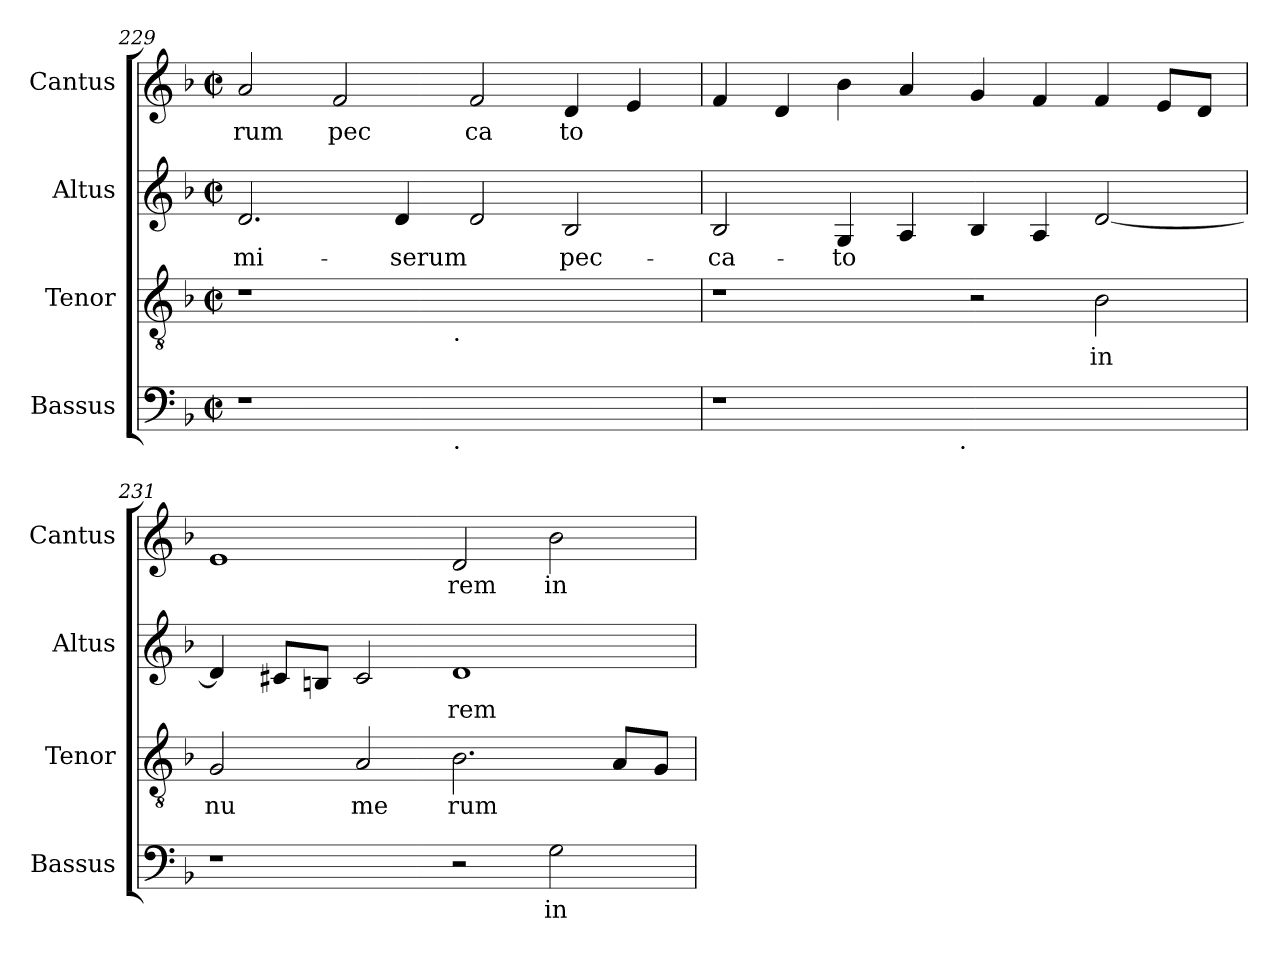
**kern	**text	**kern	**text	**kern	**text	**kern	**text
*part4	*part4	*part3	*part3	*part2	*part2	*part1	*part1
*staff4	*staff4	*staff3	*staff3	*staff2	*staff2	*staff1	*staff1
*I"Bassus	*	*I"Tenor	*	*I"Altus	*	*I"Cantus	*
*I'Bassus	*	*I'Tenor	*	*I'Altus	*	*I'Cantus	*
*clefF4	*	*clefGv2	*	*clefG2	*	*clefG2	*
*k[b-]	*	*k[b-]	*	*k[b-]	*	*k[b-]	*
*F:	*	*F:	*	*F:	*	*F:	*
*M2/2	*	*M2/2	*	*M2/2	*	*M2/2	*
*met(c|)	*	*met(c|)	*	*met(c|)	*	*met(c|)	*
=229	=229	=229	=229	=229	=229	=229	=229
!	!	!	!	!	!LO:LY:b:cj	!	!LO:LY:b:cj
*^	*	*^	*	*	*	*	*
1r	2ryy	.	1r	2ryy	.	2.d/	mi-	2a/	rum
!	!	!	!	!	!	!	!	!	!LO:LY:b:cj
.	4...ryy	.	.	4...ryy	.	.	.	2f/	pec
!	!	!	!	!	!	!	!LO:LY:b:cj	!	!
.	.	.	.	.	.	4d/	-serum	.	.
!	!	!	!	!LO:TX:b:t=.	!	!	!	!	!
!	!LO:TX:b:t=.	!	!	!	!	!	!	!	!
.	1ryy	.	.	1ryy	.	.	.	.	.
!	!	!	!	!	!	!	!LO:LY:b:cj	!	!LO:LY:b:cj
1ryy	.	.	1ryy	.	.	2d/	.	2f/	ca
!	!	!	!	!	!	!	!LO:LY:b:cj	!	!LO:LY:b:cj
.	.	.	.	.	.	2B-/	pec-	4d/	to
!	!	!	!	!	!	!	!	!	!LO:LY:b:cj
.	.	.	.	.	.	.	.	4e/	.
.	32ryy	.	.	32ryy	.	.	.	.	.
=230	=230	=230	=230	=230	=230	=230	=230	=230	=230
!	!	!	!	!	!	!	!LO:LY:b:cj	!	!LO:LY:b:cj
*	*	*	*v	*v	*	*	*	*	*
1r	2ryy	.	1r	.	2B-/	-ca-	4f/	.
!	!	!	!	!	!	!	!	!LO:LY:b:cj
.	.	.	.	.	.	.	4d/	.
!	!	!	!	!	!	!LO:LY:b:cj	!	!LO:LY:b:cj
.	4ryy	.	.	.	4G/	-to-	4b-\	.
!	!	!	!	!	!	!LO:LY:b:cj	!	!LO:LY:b:cj
.	8...ryy	.	.	.	4A/	--	4a/	.
!	!LO:TX:b:t=.	!	!	!	!	!	!	!
.	1ryy	.	.	.	.	.	.	.
!	!	!	!	!	!	!LO:LY:b:cj	!	!LO:LY:b:cj
1ryy	.	.	2r	.	4B-/	--	4g/	.
!	!	!	!	!	!	!LO:LY:b:cj	!	!LO:LY:b:cj
.	.	.	.	.	4A/	--	4f/	.
!	!	!	!	!LO:LY:b:cj	!	!LO:LY:b:cj	!	!LO:LY:b:cj
.	.	.	2B-\	in	[<2d/	--	4f/	.
!	!	!	!	!	!	!	!	!LO:LY:b:cj
.	.	.	.	.	.	.	8e/L	.
!	!	!	!	!	!	!	!	!LO:LY:b:cj
.	.	.	.	.	.	.	8d/J	.
.	64ryy	.	.	.	.	.	.	.
=231	=231	=231	=231	=231	=231	=231	=231	=231
!	!	!	!	!LO:LY:b:cj	!	!LO:LY:b:cj	!	!LO:LY:b:cj
*v	*v	*	*	*	*	*	*	*
1r	.	2G/	nu	4d/]	--	1e	.
!	!	!	!	!	!LO:LY:b:cj	!	!
.	.	.	.	8c#/L	--	.	.
!	!	!	!	!	!LO:LY:b:cj	!	!
.	.	.	.	8B/J	--	.	.
!	!	!	!LO:LY:b:cj	!	!LO:LY:b:cj	!	!
.	.	2A/	me	2c#/	--	.	.
!	!	!	!LO:LY:b:cj	!	!LO:LY:b:cj	!	!LO:LY:b:cj
2r	.	2.B-\	rum	1d	-rem	2d/	rem
!	!LO:LY:b:cj	!	!	!	!	!	!LO:LY:b:cj
2G\	in	.	.	.	.	2b-\	in
!	!	!	!LO:LY:b:cj	!	!	!	!
.	.	8A/L	.	.	.	.	.
!	!	!	!LO:LY:b:cj	!	!	!	!
.	.	8G/J	.	.	.	.	.
=	=	=	=	=	=	=	=
*-	*-	*-	*-	*-	*-	*-	*-
